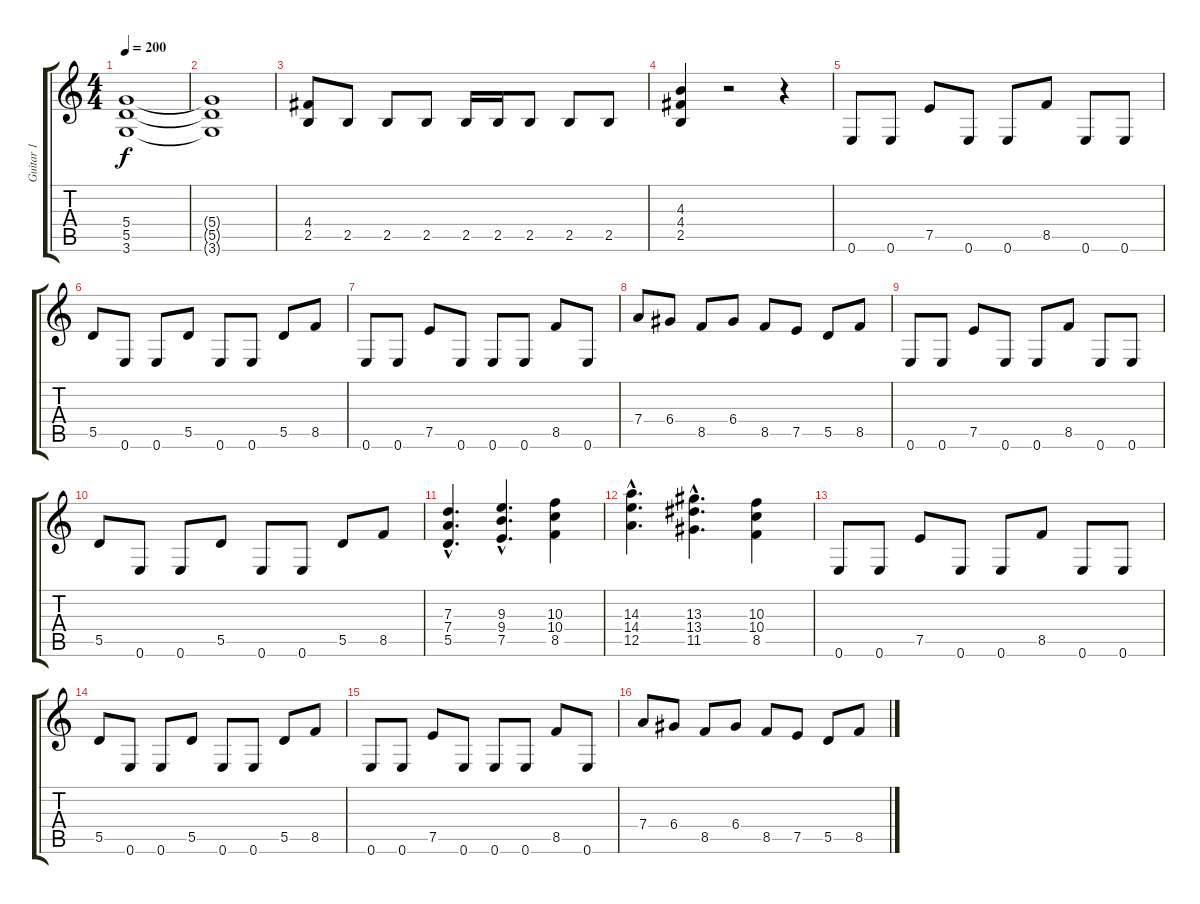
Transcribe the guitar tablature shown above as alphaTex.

\track ("Guitar 1" "Guitar 1") {instrument overdrivenguitar}
\staff {score tabs}
\tuning (E4 B3 G3 D3 A2 E2) {hide}
\ts (4 4)
\tempo 200
\clef g2
\ks c
(5.4 5.5 3.6).1{dy f} |
(5.4{t} 5.5{t} 3.6{t}).1 |
(4.4 2.5).8 2.5.8 2.5.8 2.5.8 2.5.16 2.5.16 2.5.8 2.5.8 2.5.8 |
(4.3 4.4 2.5).4 r.2 r.4 |
\section ("" "")
0.6.8 0.6.8 7.5.8 0.6.8 0.6.8 8.5.8 0.6.8 0.6.8 |
5.5.8 0.6.8 0.6.8 5.5.8 0.6.8 0.6.8 5.5.8 8.5.8 |
0.6.8 0.6.8 7.5.8 0.6.8 0.6.8 0.6.8 8.5.8 0.6.8 |
7.4.8 6.4.8 8.5.8 6.4.8 8.5.8 7.5.8 5.5.8 8.5.8 |
0.6.8 0.6.8 7.5.8 0.6.8 0.6.8 8.5.8 0.6.8 0.6.8 |
5.5.8 0.6.8 0.6.8 5.5.8 0.6.8 0.6.8 5.5.8 8.5.8 |
(7.3{hac} 7.4{hac} 5.5{hac}).4{d} (9.3{hac} 9.4{hac} 7.5{hac}).4{d} (10.3 10.4 8.5).4 |
(14.3{hac} 14.4{hac} 12.5{hac}).4{d} (13.3{hac} 13.4{hac} 11.5{hac}).4{d} (10.3 10.4 8.5).4 |
0.6.8 0.6.8 7.5.8 0.6.8 0.6.8 8.5.8 0.6.8 0.6.8 |
5.5.8 0.6.8 0.6.8 5.5.8 0.6.8 0.6.8 5.5.8 8.5.8 |
0.6.8 0.6.8 7.5.8 0.6.8 0.6.8 0.6.8 8.5.8 0.6.8 |
7.4.8 6.4.8 8.5.8 6.4.8 8.5.8 7.5.8 5.5.8 8.5.8
